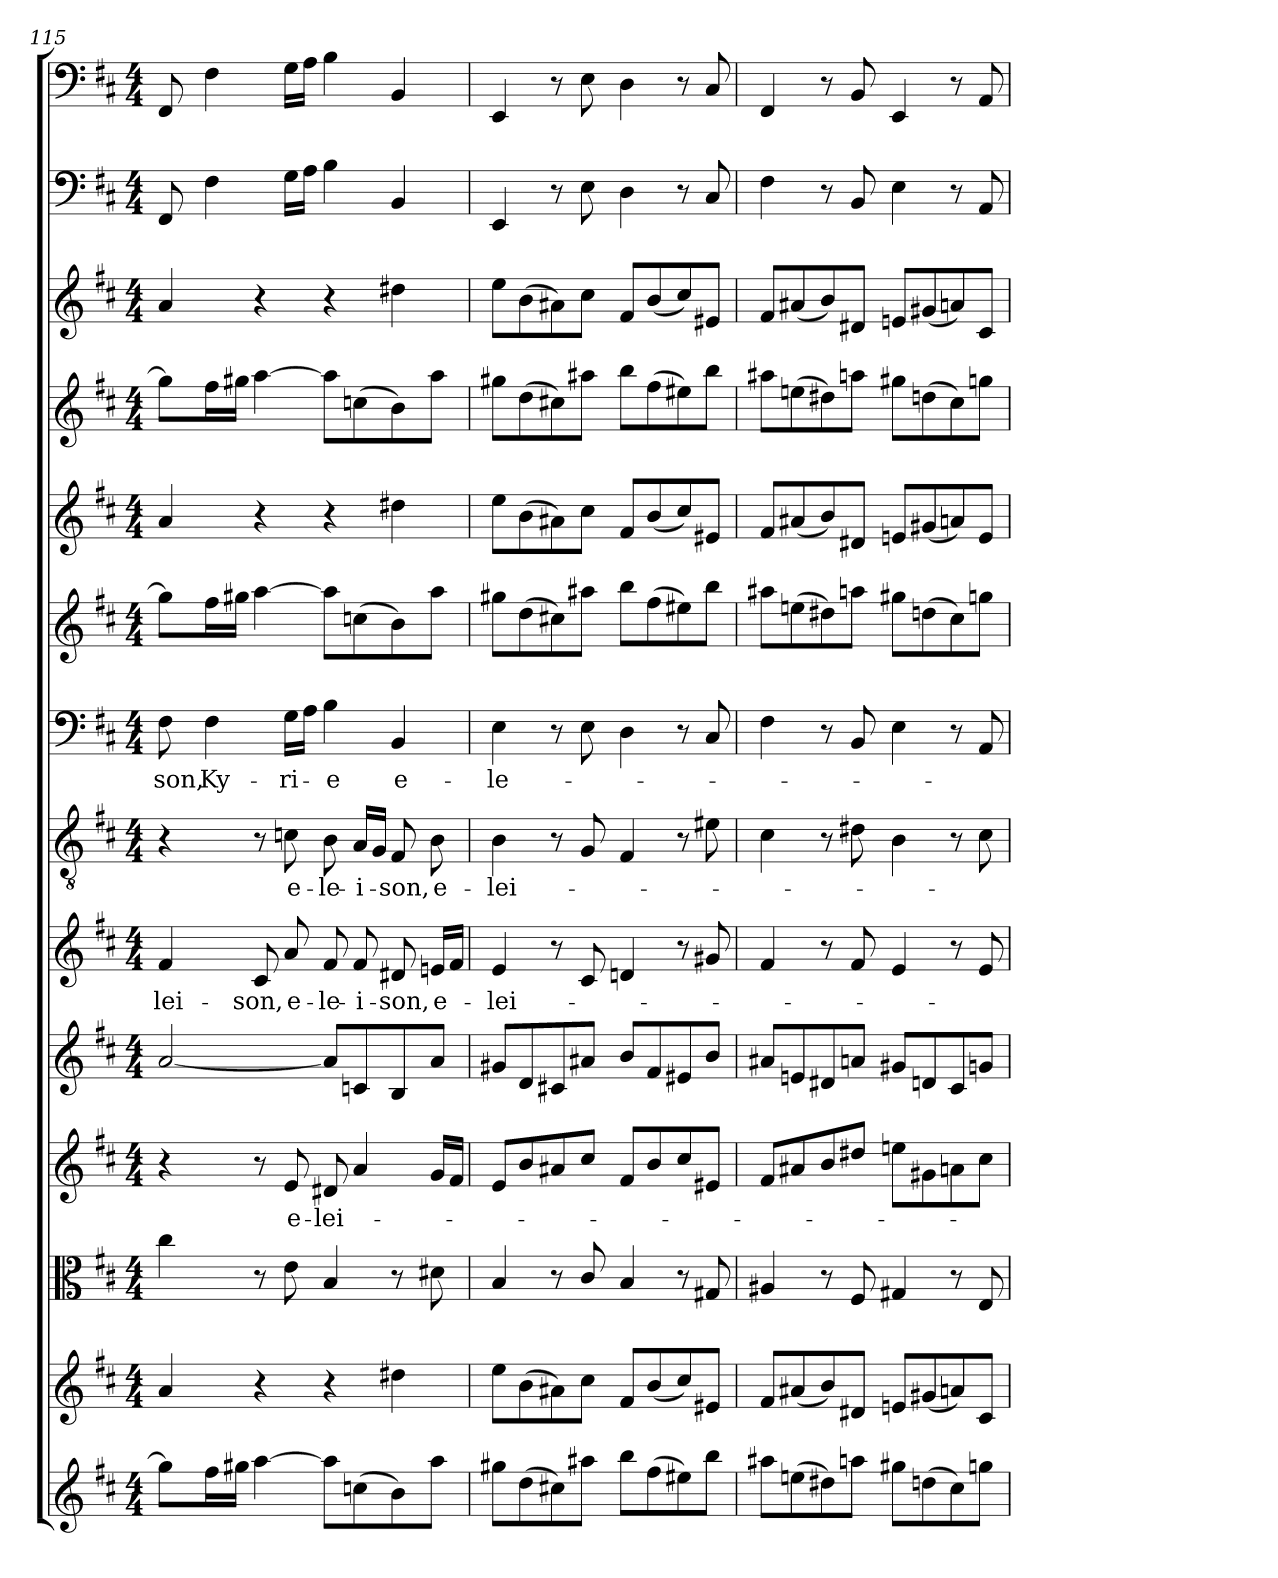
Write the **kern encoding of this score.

**kern	**kern	**kern	**kern	**text	**kern	**kern	**text	**kern	**text	**kern	**text	**kern	**kern	**kern	**kern	**kern	**kern
*part14	*part13	*part12	*part11	*part11	*part10	*part9	*part9	*part8	*part8	*part7	*part7	*part6	*part5	*part4	*part3	*part2	*part1
*staff14	*staff13	*staff12	*staff11	*staff11	*staff10	*staff9	*staff9	*staff8	*staff8	*staff7	*staff7	*staff6	*staff5	*staff4	*staff3	*staff2	*staff1
*clefG2	*clefG2	*clefC3	*clefG2	*	*clefG2	*clefG2	*	*clefGv2	*	*clefF4	*	*clefG2	*clefG2	*clefG2	*clefG2	*clefF4	*clefF4
*k[f#c#]	*k[f#c#]	*k[f#c#]	*k[f#c#]	*	*k[f#c#]	*k[f#c#]	*	*k[f#c#]	*	*k[f#c#]	*	*k[f#c#]	*k[f#c#]	*k[f#c#]	*k[f#c#]	*k[f#c#]	*k[f#c#]
*b:	*b:	*b:	*b:	*	*b:	*b:	*	*b:	*	*b:	*	*b:	*b:	*b:	*b:	*b:	*b:
*M4/4	*M4/4	*M4/4	*M4/4	*	*M4/4	*M4/4	*	*M4/4	*	*M4/4	*	*M4/4	*M4/4	*M4/4	*M4/4	*M4/4	*M4/4
=115	=115	=115	=115	=115	=115	=115	=115	=115	=115	=115	=115	=115	=115	=115	=115	=115	=115
8gg#\L]	4a/	4cc#\	4r	.	[2a/	4f#/	-lei-	4r	.	8F#\	-son,	8gg#\L]	4a/	8gg#\L]	4a/	8FF#/	8FF#/
16ff#\L	.	.	.	.	.	.	.	.	.	4F#\	Ky-	16ff#\L	.	16ff#\L	.	4F#\	4F#\
16gg#X\JJ	.	.	.	.	.	.	.	.	.	.	.	16gg#X\JJ	.	16gg#X\JJ	.	.	.
[4aa\	4r	8r	8r	.	.	8c#/	-son,	8r	.	.	.	[4aa\	4r	[4aa\	4r	.	.
.	.	8e\	8e/	e-	.	8a/	e-	8cn\	e-	16G\LL	-ri-	.	.	.	.	16G\LL	16G\LL
.	.	.	.	.	.	.	.	.	.	16A\JJ	.	.	.	.	.	16A\JJ	16A\JJ
8aa\L]	4r	4B/	8d#X/	-lei-	8a/L]	8f#/	-le-	8B\	-le-	4B\	-e	8aa\L]	4r	8aa\L]	4r	4B\	4B\
(8ccn\	.	.	4a/	.	8cn/	8f#/	-i-	16A/LL	-i-	.	.	(8ccn\	.	(8ccn\	.	.	.
.	.	.	.	.	.	.	.	16G/JJ	.	.	.	.	.	.	.	.	.
8b\)	4dd#X\	8r	.	.	8B/	8d#X/	-son,	8F#/	-son,	4BB/	e-	8b\)	4dd#X\	8b\)	4dd#X\	4BB/	4BB/
8aa\J	.	8d#X\	16g/LL	.	8a/J	16en/LL	e-	8B\	e-	.	.	8aa\J	.	8aa\J	.	.	.
.	.	.	16f#/JJ	.	.	16f#/JJ	.	.	.	.	.	.	.	.	.	.	.
=116	=116	=116	=116	=116	=116	=116	=116	=116	=116	=116	=116	=116	=116	=116	=116	=116	=116
8gg#X\L	8ee\L	4B/	8e/L	.	8g#X/L	4e/	-lei-	4B\	-lei-	4E\	-le-	8gg#X\L	8ee\L	8gg#X\L	8ee\L	4EE/	4EE/
(8dd\	(8b\	.	8b/	.	8d/	.	.	.	.	.	.	(8dd\	(8b\	(8dd\	(8b\	.	.
8cc#X\)	8a#X\)	8r	8a#X/	.	8c#X/	8r	.	8r	.	8r	.	8cc#X\)	8a#X\)	8cc#X\)	8a#X\)	8r	8r
8aa#X\J	8cc#\J	8c#/	8cc#/J	.	8a#X/J	8c#/	.	8G/	.	8E\	.	8aa#X\J	8cc#\J	8aa#X\J	8cc#\J	8E\	8E\
8bb\L	8f#/L	4B/	8f#/L	.	8b/L	4dn/	.	4F#/	.	4D\	.	8bb\L	8f#/L	8bb\L	8f#/L	4D\	4D\
(8ff#\	(8b/	.	8b/	.	8f#/	.	.	.	.	.	.	(8ff#\	(8b/	(8ff#\	(8b/	.	.
8ee#X\)	8cc#/)	8r	8cc#/	.	8e#X/	8r	.	8r	.	8r	.	8ee#X\)	8cc#/)	8ee#X\)	8cc#/)	8r	8r
8bb\J	8e#X/J	8G#X/	8e#X/J	.	8b/J	8g#X/	.	8e#X\	.	8C#/	.	8bb\J	8e#X/J	8bb\J	8e#X/J	8C#/	8C#/
=117	=117	=117	=117	=117	=117	=117	=117	=117	=117	=117	=117	=117	=117	=117	=117	=117	=117
8aa#X\L	8f#/L	4A#X/	8f#/L	.	8a#X/L	4f#/	.	4c#\	.	4F#\	.	8aa#X\L	8f#/L	8aa#X\L	8f#/L	4F#\	4FF#/
(8een\	(8a#X/	.	8a#X/	.	8en/	.	.	.	.	.	.	(8een\	(8a#X/	(8een\	(8a#X/	.	.
8dd#X\)	8b/)	8r	8b/	.	8d#X/	8r	.	8r	.	8r	.	8dd#X\)	8b/)	8dd#X\)	8b/)	8r	8r
8aan\J	8d#X/J	8F#/	8dd#X/J	.	8an/J	8f#/	.	8d#X\	.	8BB/	.	8aan\J	8d#X/J	8aan\J	8d#X/J	8BB/	8BB/
8gg#X\L	8en/L	4G#X/	8een\L	.	8g#X/L	4e/	.	4B\	.	4E\	.	8gg#X\L	8en/L	8gg#X\L	8en/L	4E\	4EE/
(8ddn\	(8g#X/	.	8g#X\	.	8dn/	.	.	.	.	.	.	(8ddn\	(8g#X/	(8ddn\	(8g#X/	.	.
8cc#\)	8an/)	8r	8an\	.	8c#/	8r	.	8r	.	8r	.	8cc#\)	8an/)	8cc#\)	8an/)	8r	8r
8ggn\J	8c#/J	8E/	8cc#\J	.	8gn/J	8e/	.	8c#\	.	8AA/	.	8ggn\J	8e/J	8ggn\J	8c#/J	8AA/	8AA/
=	=	=	=	=	=	=	=	=	=	=	=	=	=	=	=	=	=
*-	*-	*-	*-	*-	*-	*-	*-	*-	*-	*-	*-	*-	*-	*-	*-	*-	*-
